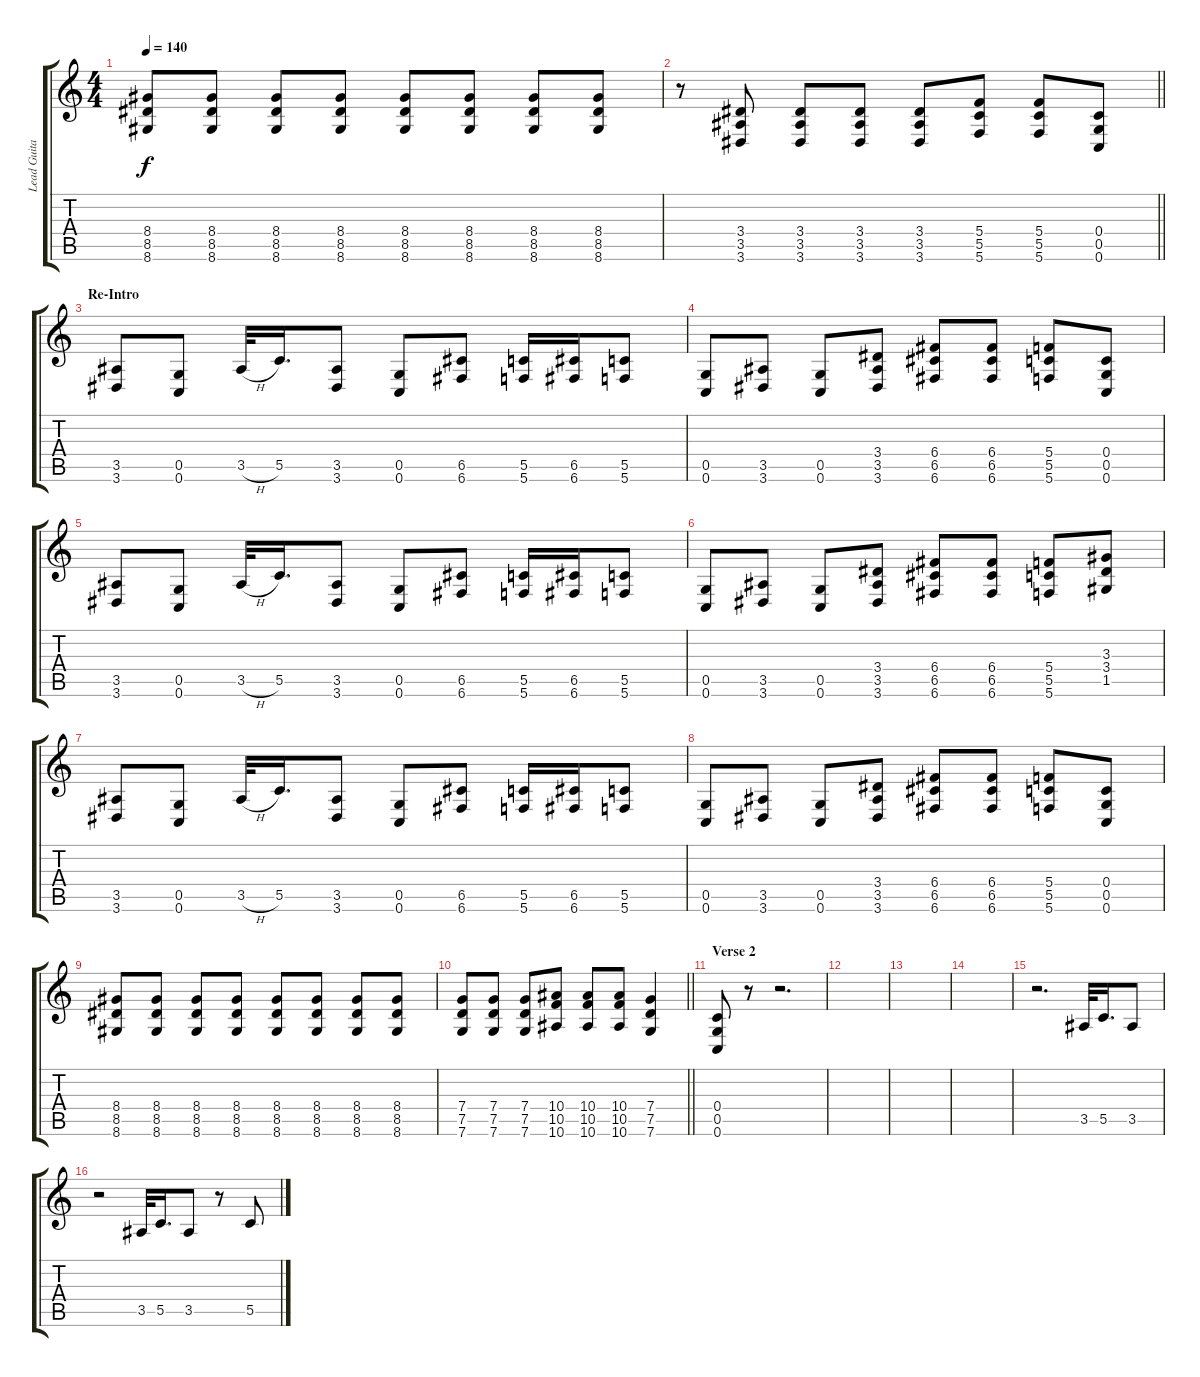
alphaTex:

\track ("Lead Guitar" "Lead Guita") {instrument distortionguitar}
\staff {score tabs}
\tuning (D4 A3 F3 C3 G2 C2) {hide}
\ts (4 4)
\tempo 140
\clef g2
\ks c
(8.4 8.5 8.6).8{dy f} (8.4 8.5 8.6).8 (8.4 8.5 8.6).8 (8.4 8.5 8.6).8 (8.4 8.5 8.6).8 (8.4 8.5 8.6).8 (8.4 8.5 8.6).8 (8.4 8.5 8.6).8 |
\barLineRight lightlight
r.8 (3.4 3.5 3.6).8 (3.4 3.5 3.6).8 (3.4 3.5 3.6).8 (3.4 3.5 3.6).8 (5.4 5.5 5.6).8 (5.4 5.5 5.6).8 (0.4 0.5 0.6).8 |
\section ("" "Re-Intro")
(3.5 3.6).8 (0.5 0.6).8 3.5{h}.32 5.5.16{d} (3.5 3.6).8 (0.5 0.6).8 (6.5 6.6).8 (5.5 5.6).16 (6.5 6.6).16 (5.5 5.6).8 |
(0.5 0.6).8 (3.5 3.6).8 (0.5 0.6).8 (3.4 3.5 3.6).8 (6.4 6.5 6.6).8 (6.4 6.5 6.6).8 (5.4 5.5 5.6).8 (0.4 0.5 0.6).8 |
(3.5 3.6).8 (0.5 0.6).8 3.5{h}.32 5.5.16{d} (3.5 3.6).8 (0.5 0.6).8 (6.5 6.6).8 (5.5 5.6).16 (6.5 6.6).16 (5.5 5.6).8 |
(0.5 0.6).8 (3.5 3.6).8 (0.5 0.6).8 (3.4 3.5 3.6).8 (6.4 6.5 6.6).8 (6.4 6.5 6.6).8 (5.4 5.5 5.6).8 (3.3 3.4 1.5).8 |
(3.5 3.6).8 (0.5 0.6).8 3.5{h}.32 5.5.16{d} (3.5 3.6).8 (0.5 0.6).8 (6.5 6.6).8 (5.5 5.6).16 (6.5 6.6).16 (5.5 5.6).8 |
(0.5 0.6).8 (3.5 3.6).8 (0.5 0.6).8 (3.4 3.5 3.6).8 (6.4 6.5 6.6).8 (6.4 6.5 6.6).8 (5.4 5.5 5.6).8 (0.4 0.5 0.6).8 |
(8.4 8.5 8.6).8 (8.4 8.5 8.6).8 (8.4 8.5 8.6).8 (8.4 8.5 8.6).8 (8.4 8.5 8.6).8 (8.4 8.5 8.6).8 (8.4 8.5 8.6).8 (8.4 8.5 8.6).8 |
\barLineRight lightlight
(7.4 7.5 7.6).8 (7.4 7.5 7.6).8 (7.4 7.5 7.6).8 (10.4 10.5 10.6).8 (10.4 10.5 10.6).8 (10.4 10.5 10.6).8 (7.4 7.5 7.6).4 |
\section ("" "Verse 2")
(0.4 0.5 0.6).8 r.8 r.2{d} |
|
|
|
r.2{d} 3.5.32 5.5.16{d} 3.5.8 |
r.2 3.5.32 5.5.16{d} 3.5.8 r.8 5.5.8
